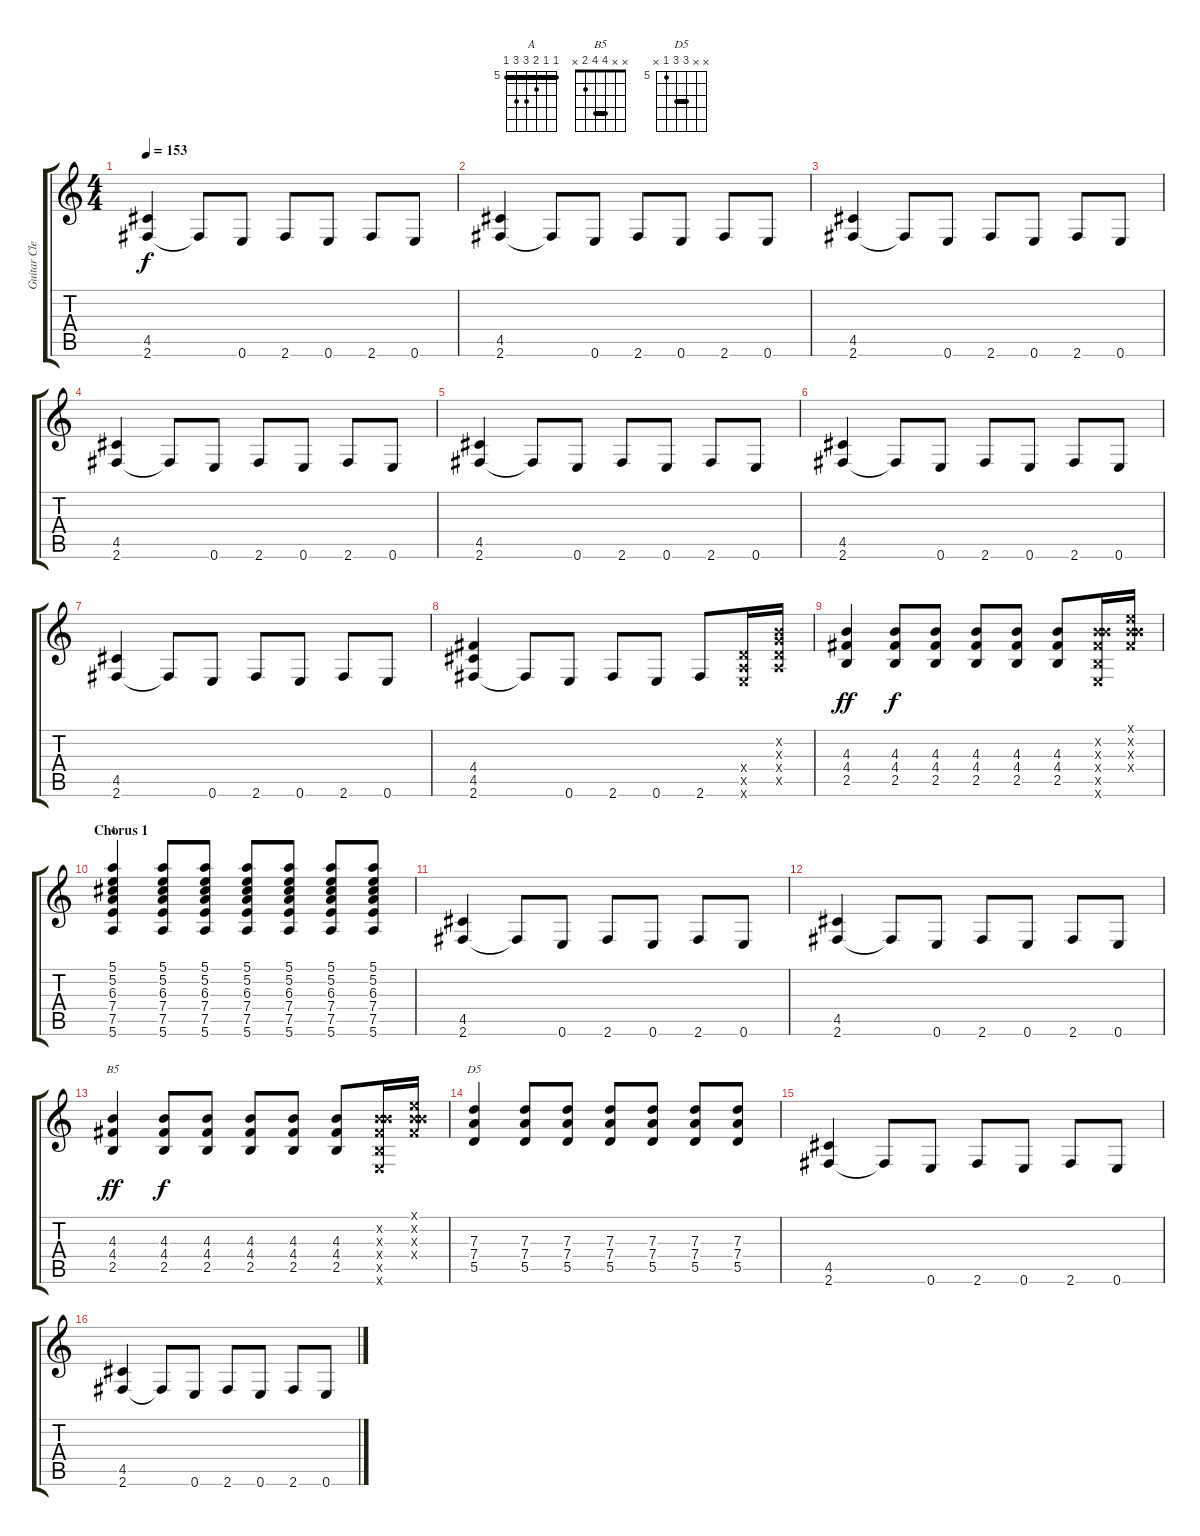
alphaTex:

\track ("Guitar Clean/sat" "Guitar Cle") {instrument electricguitarclean}
\staff {score tabs}
\tuning (E4 B3 G3 D3 A2 E2) {hide}
\chord ("A" 5 5 6 7 7 5) {firstfret 5 barre 5}
\chord ("B5" x x 4 4 2 x) {barre 4}
\chord ("D5" x x 7 7 5 x) {firstfret 5 barre 7}
\ts (4 4)
\tempo 153
\clef g2
\ks c
(4.5 2.6).4{dy f} 2.6{t}.8 0.6.8 2.6.8 0.6.8 2.6.8 0.6.8 |
(4.5 2.6).4 2.6{t}.8 0.6.8 2.6.8 0.6.8 2.6.8 0.6.8 |
(4.5 2.6).4 2.6{t}.8 0.6.8 2.6.8 0.6.8 2.6.8 0.6.8 |
(4.5 2.6).4 2.6{t}.8 0.6.8 2.6.8 0.6.8 2.6.8 0.6.8 |
(4.5 2.6).4 2.6{t}.8 0.6.8 2.6.8 0.6.8 2.6.8 0.6.8 |
(4.5 2.6).4 2.6{t}.8 0.6.8 2.6.8 0.6.8 2.6.8 0.6.8 |
(4.5 2.6).4 2.6{t}.8 0.6.8 2.6.8 0.6.8 2.6.8 0.6.8 |
(4.4 4.5 2.6).4 2.6{t}.8 0.6.8 2.6.8 0.6.8 2.6.8 (0.4{x} 0.5{x} 0.6{x}).16 (0.2{x} 0.3{x} 0.4{x} 0.5{x}).16 |
(4.3 4.4 2.5).4{dy ff} (4.3 4.4 2.5).8{dy f} (4.3 4.4 2.5).8 (4.3 4.4 2.5).8 (4.3 4.4 2.5).8 (4.3 4.4 2.5).8 (0.2{x} 4.3{x} 4.4{x} 2.5{x} 0.6{x}).16 (0.1{x} 0.2{x} 4.3{x} 4.4{x}).16 |
\section ("" "Chorus 1")
(5.1 5.2 6.3 7.4 7.5 5.6).4{ch "A"} (5.1 5.2 6.3 7.4 7.5 5.6).8 (5.1 5.2 6.3 7.4 7.5 5.6).8 (5.1 5.2 6.3 7.4 7.5 5.6).8 (5.1 5.2 6.3 7.4 7.5 5.6).8 (5.1 5.2 6.3 7.4 7.5 5.6).8 (5.1 5.2 6.3 7.4 7.5 5.6).8 |
(4.5 2.6).4 2.6{t}.8 0.6.8 2.6.8 0.6.8 2.6.8 0.6.8 |
(4.5 2.6).4 2.6{t}.8 0.6.8 2.6.8 0.6.8 2.6.8 0.6.8 |
(4.3 4.4 2.5).4{ch "B5" dy ff} (4.3 4.4 2.5).8{dy f} (4.3 4.4 2.5).8 (4.3 4.4 2.5).8 (4.3 4.4 2.5).8 (4.3 4.4 2.5).8 (0.2{x} 4.3{x} 4.4{x} 2.5{x} 0.6{x}).16 (0.1{x} 0.2{x} 4.3{x} 4.4{x}).16 |
(7.3 7.4 5.5).4{ch "D5"} (7.3 7.4 5.5).8 (7.3 7.4 5.5).8 (7.3 7.4 5.5).8 (7.3 7.4 5.5).8 (7.3 7.4 5.5).8 (7.3 7.4 5.5).8 |
(4.5 2.6).4 2.6{t}.8 0.6.8 2.6.8 0.6.8 2.6.8 0.6.8 |
(4.5 2.6).4 2.6{t}.8 0.6.8 2.6.8 0.6.8 2.6.8 0.6.8
